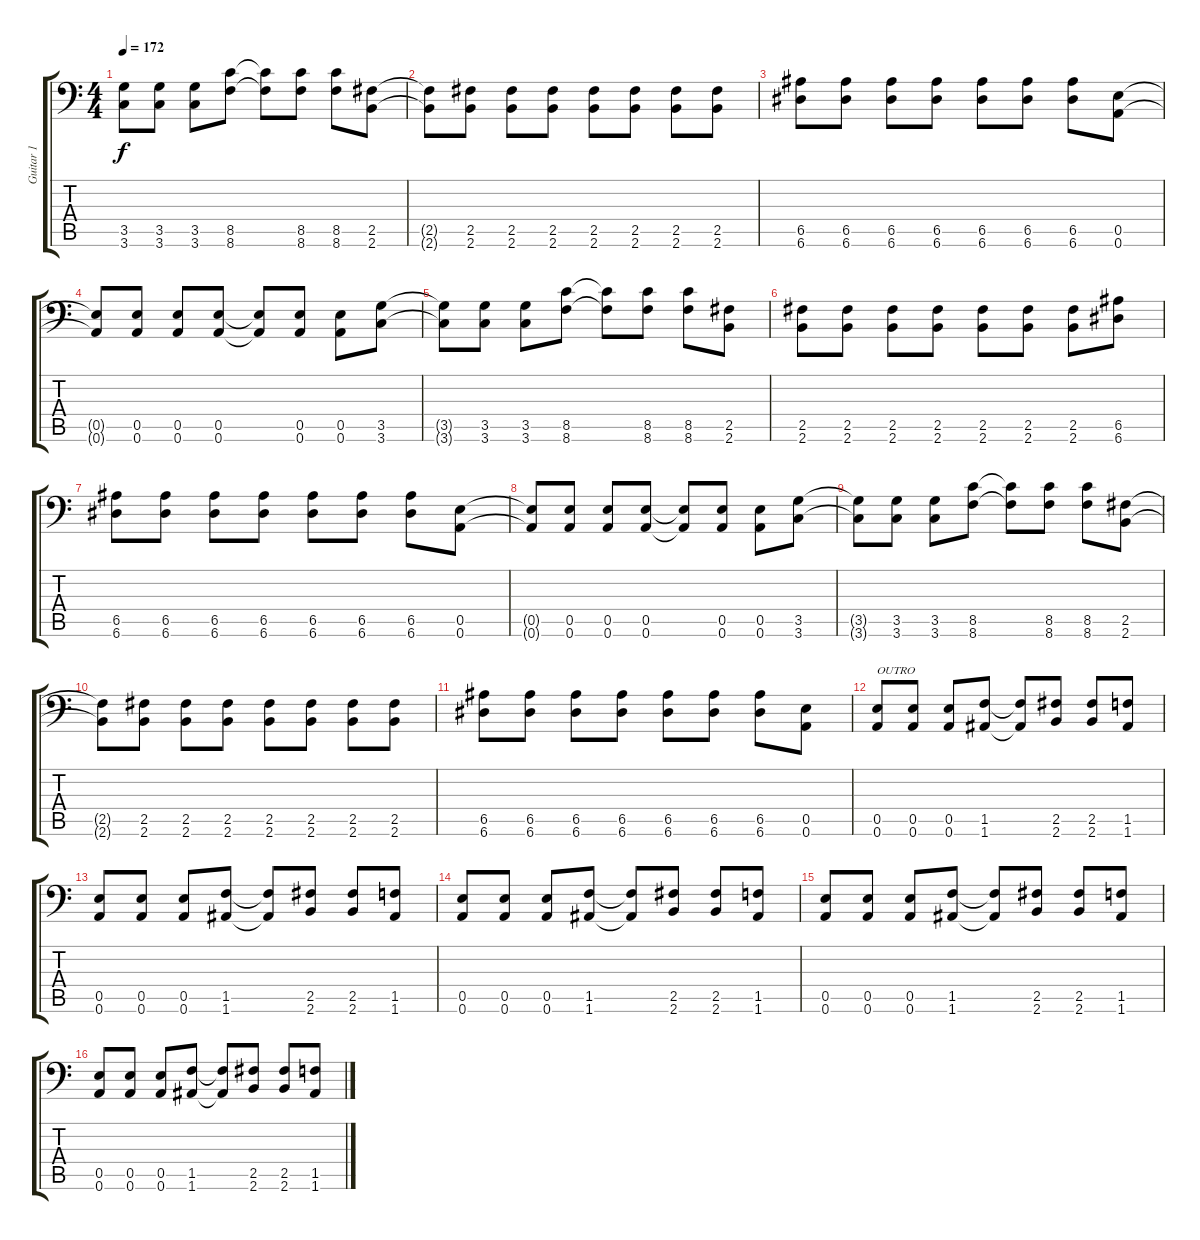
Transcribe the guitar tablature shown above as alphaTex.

\track ("Guitar 1" "Guitar 1") {instrument distortionguitar}
\staff {score tabs}
\tuning (B3 Gb3 D3 A2 E2 A1) {hide}
\ts (4 4)
\tempo 172
\clef f4
\ks c
(3.5{t} 3.6{t}).8{dy f} (3.5 3.6).8 (3.5 3.6).8 (8.5 8.6).8 (8.5{t} 8.6{t}).8 (8.5 8.6).8 (8.5 8.6).8 (2.5 2.6).8 |
(2.5{t} 2.6{t}).8 (2.5 2.6).8 (2.5 2.6).8 (2.5 2.6).8 (2.5 2.6).8 (2.5 2.6).8 (2.5 2.6).8 (2.5 2.6).8 |
(6.5 6.6).8 (6.5 6.6).8 (6.5 6.6).8 (6.5 6.6).8 (6.5 6.6).8 (6.5 6.6).8 (6.5 6.6).8 (0.5 0.6).8 |
(0.5{t} 0.6{t}).8 (0.5 0.6).8 (0.5 0.6).8 (0.5 0.6).8 (0.5{t} 0.6{t}).8 (0.5 0.6).8 (0.5 0.6).8 (3.5 3.6).8 |
(3.5{t} 3.6{t}).8 (3.5 3.6).8 (3.5 3.6).8 (8.5 8.6).8 (8.5{t} 8.6{t}).8 (8.5 8.6).8 (8.5 8.6).8 (2.5 2.6).8 |
(2.5 2.6).8 (2.5 2.6).8 (2.5 2.6).8 (2.5 2.6).8 (2.5 2.6).8 (2.5 2.6).8 (2.5 2.6).8 (6.5 6.6).8 |
(6.5 6.6).8 (6.5 6.6).8 (6.5 6.6).8 (6.5 6.6).8 (6.5 6.6).8 (6.5 6.6).8 (6.5 6.6).8 (0.5 0.6).8 |
(0.5{t} 0.6{t}).8 (0.5 0.6).8 (0.5 0.6).8 (0.5 0.6).8 (0.5{t} 0.6{t}).8 (0.5 0.6).8 (0.5 0.6).8 (3.5 3.6).8 |
(3.5{t} 3.6{t}).8 (3.5 3.6).8 (3.5 3.6).8 (8.5 8.6).8 (8.5{t} 8.6{t}).8 (8.5 8.6).8 (8.5 8.6).8 (2.5 2.6).8 |
(2.5{t} 2.6{t}).8 (2.5 2.6).8 (2.5 2.6).8 (2.5 2.6).8 (2.5 2.6).8 (2.5 2.6).8 (2.5 2.6).8 (2.5 2.6).8 |
(6.5 6.6).8 (6.5 6.6).8 (6.5 6.6).8 (6.5 6.6).8 (6.5 6.6).8 (6.5 6.6).8 (6.5 6.6).8 (0.5 0.6).8 |
(0.5 0.6).8{txt "OUTRO"} (0.5 0.6).8 (0.5 0.6).8 (1.5 1.6).8 (1.5{t} 1.6{t}).8 (2.5 2.6).8 (2.5 2.6).8 (1.5 1.6).8 |
(0.5 0.6).8 (0.5 0.6).8 (0.5 0.6).8 (1.5 1.6).8 (1.5{t} 1.6{t}).8 (2.5 2.6).8 (2.5 2.6).8 (1.5 1.6).8 |
(0.5 0.6).8 (0.5 0.6).8 (0.5 0.6).8 (1.5 1.6).8 (1.5{t} 1.6{t}).8 (2.5 2.6).8 (2.5 2.6).8 (1.5 1.6).8 |
(0.5 0.6).8 (0.5 0.6).8 (0.5 0.6).8 (1.5 1.6).8 (1.5{t} 1.6{t}).8 (2.5 2.6).8 (2.5 2.6).8 (1.5 1.6).8 |
(0.5 0.6).8 (0.5 0.6).8 (0.5 0.6).8 (1.5 1.6).8 (1.5{t} 1.6{t}).8 (2.5 2.6).8 (2.5 2.6).8 (1.5 1.6).8
